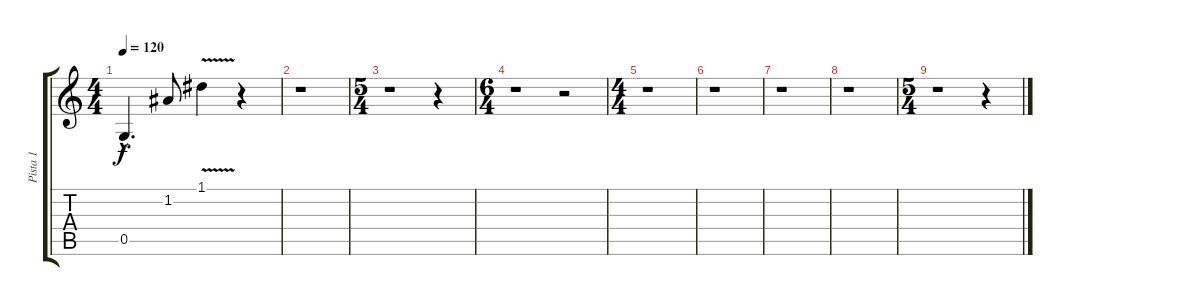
\track ("Pista 1" "Pista 1") {instrument acousticguitarsteel}
\staff {score tabs}
\tuning (D4 A3 F3 C3 G2 D2) {hide}
\ts (4 4)
\tempo 120
\clef g2
\ks c
0.5{hac}.4{d dy f} 1.2.8 1.1{v}.4 r.4 |
r.1 |
\ts (5 4)
r.1 r.4 |
\ts (6 4)
r.1 r.2 |
\ts (4 4)
r.1 |
r.1 |
r.1 |
r.1 |
\ts (5 4)
r.1 r.4
